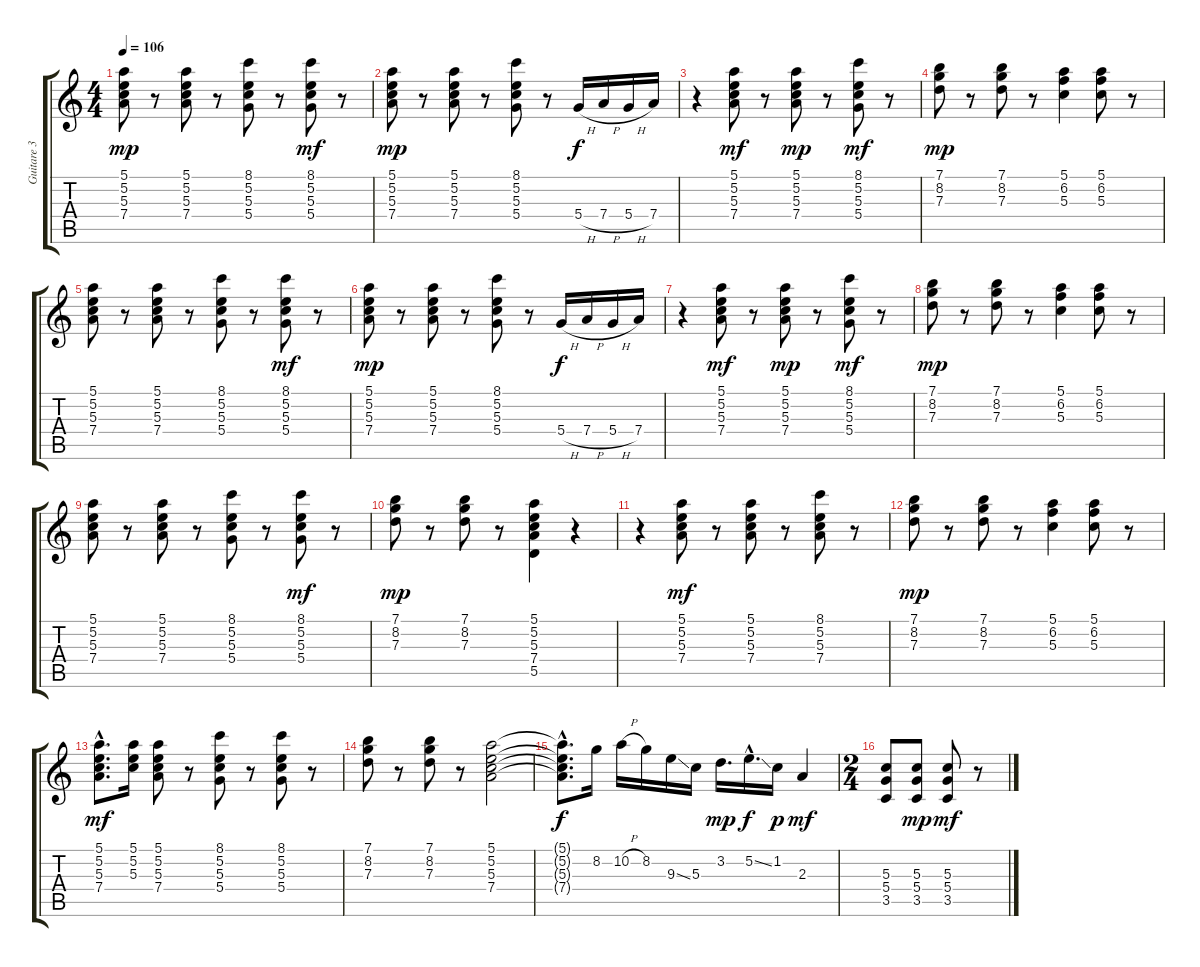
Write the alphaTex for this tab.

\track ("Guitare 3" "Guitare 3") {instrument overdrivenguitar}
\staff {score tabs}
\tuning (E4 B3 G3 D3 A2 E2) {hide}
\ts (4 4)
\tempo 106
\clef g2
\ks c
(5.1 5.2 5.3 7.4).8{dy mp} r.8 (5.1 5.2 5.3 7.4).8 r.8 (8.1 5.2 5.3 5.4).8 r.8 (8.1 5.2 5.3 5.4).8{dy mf} r.8 |
(5.1 5.2 5.3 7.4).8{dy mp} r.8 (5.1 5.2 5.3 7.4).8 r.8 (8.1 5.2 5.3 5.4).8 r.8 5.4{h}.16{dy f} 7.4{h}.16 5.4{h}.16 7.4.16 |
r.4 (5.1 5.2 5.3 7.4).8{dy mf} r.8 (5.1 5.2 5.3 7.4).8{dy mp} r.8 (8.1 5.2 5.3 5.4).8{dy mf} r.8 |
(7.1 8.2 7.3).8{dy mp} r.8 (7.1 8.2 7.3).8 r.8 (5.1 6.2 5.3).4 (5.1 6.2 5.3).8 r.8 |
(5.1 5.2 5.3 7.4).8 r.8 (5.1 5.2 5.3 7.4).8 r.8 (8.1 5.2 5.3 5.4).8 r.8 (8.1 5.2 5.3 5.4).8{dy mf} r.8 |
(5.1 5.2 5.3 7.4).8{dy mp} r.8 (5.1 5.2 5.3 7.4).8 r.8 (8.1 5.2 5.3 5.4).8 r.8 5.4{h}.16{dy f} 7.4{h}.16 5.4{h}.16 7.4.16 |
r.4 (5.1 5.2 5.3 7.4).8{dy mf} r.8 (5.1 5.2 5.3 7.4).8{dy mp} r.8 (8.1 5.2 5.3 5.4).8{dy mf} r.8 |
(7.1 8.2 7.3).8{dy mp} r.8 (7.1 8.2 7.3).8 r.8 (5.1 6.2 5.3).4 (5.1 6.2 5.3).8 r.8 |
(5.1 5.2 5.3 7.4).8 r.8 (5.1 5.2 5.3 7.4).8 r.8 (8.1 5.2 5.3 5.4).8 r.8 (8.1 5.2 5.3 5.4).8{dy mf} r.8 |
(7.1 8.2 7.3).8{dy mp} r.8 (7.1 8.2 7.3).8 r.8 (5.1 5.2 5.3 7.4 5.5).4 r.4 |
r.4 (5.1 5.2 5.3 7.4).8{dy mf} r.8 (5.1 5.2 5.3 7.4).8 r.8 (8.1 5.2 5.3 7.4).8 r.8 |
(7.1 8.2 7.3).8{dy mp} r.8 (7.1 8.2 7.3).8 r.8 (5.1 6.2 5.3).4 (5.1 6.2 5.3).8 r.8 |
(5.1{hac} 5.2{hac} 5.3{hac} 7.4{hac}).8{d dy mf} (5.1 5.2 5.3).16 (5.1 5.2 5.3 7.4).8 r.8 (8.1 5.2 5.3 5.4).8 r.8 (8.1 5.2 5.3 5.4).8 r.8 |
(7.1 8.2 7.3).8 r.8 (7.1 8.2 7.3).8 r.8 (5.1 5.2 5.3 7.4).2 |
(5.1{hac t} 5.2{hac t} 5.3{hac t} 7.4{hac t}).8{d dy f} 8.2.16 10.2{h}.16 8.2.16 9.3{ss}.16 5.3.16 3.2.16{d dy mp} 5.2{ss hac}.16{d dy f} 1.2.16{dy p} 2.3.4{dy mf} |
\ts (2 4)
(5.3 5.4 3.5).8 (5.3 5.4 3.5).8{dy mp} (5.3 5.4 3.5).8{dy mf} r.8
